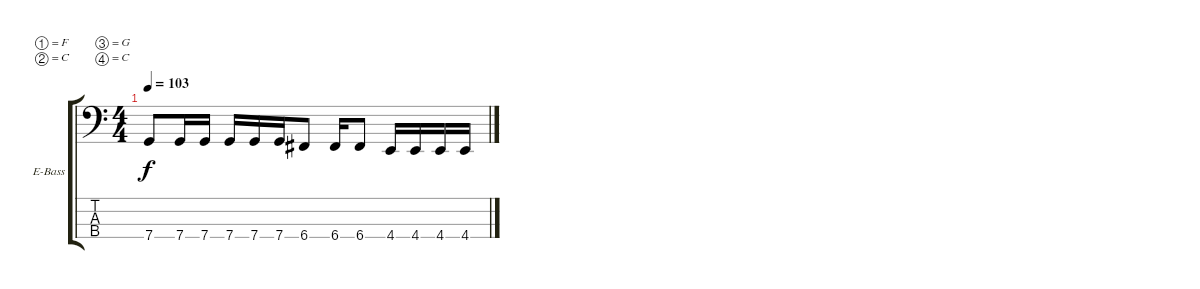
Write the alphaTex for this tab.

\bracketExtendMode groupsimilarinstruments
\firstSystemTrackNameOrientation horizontal
\otherSystemsTrackNameOrientation horizontal
\track ("Electric Bass" "E-Bass") {instrument electricbassfinger}
\staff {score tabs}
\tuning (F2 C2 G1 C1)
\ts (4 4)
\tempo 103
\clef f4
\scale
0.333333
\ks c
7.4.8{dy f} 7.4.16 7.4.16 7.4.16 7.4.16 7.4.16 6.4.8 6.4.16 6.4.8 4.4.16 4.4.16 4.4.16 4.4.16
